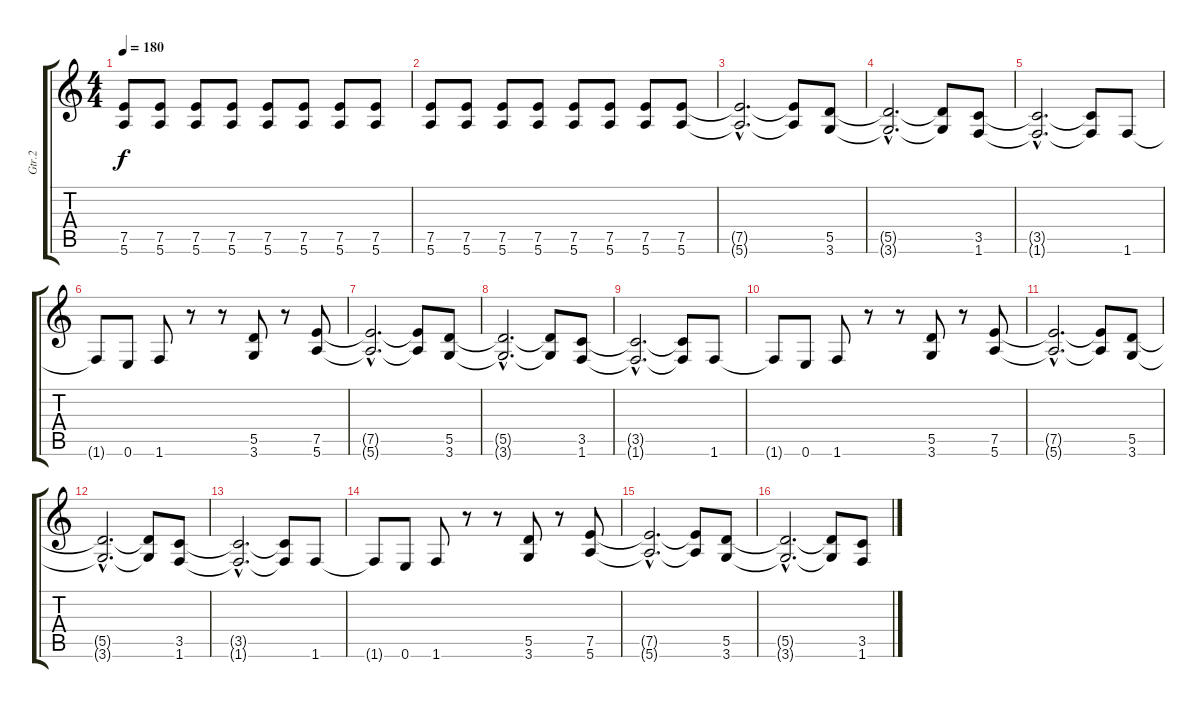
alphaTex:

\track ("Gtr.2" "Gtr.2") {instrument overdrivenguitar}
\staff {score tabs}
\tuning (E4 B3 G3 D3 A2 E2) {hide}
\ts (4 4)
\tempo 180
\clef g2
\ks c
(7.5{t} 5.6{t}).8{dy f} (7.5 5.6).8 (7.5 5.6).8 (7.5 5.6).8 (7.5 5.6).8 (7.5 5.6).8 (7.5 5.6).8 (7.5 5.6).8 |
(7.5 5.6).8 (7.5 5.6).8 (7.5 5.6).8 (7.5 5.6).8 (7.5 5.6).8 (7.5 5.6).8 (7.5 5.6).8 (7.5 5.6).8 |
(7.5{hac t} 5.6{hac t}).2{d} (7.5{t} 5.6{t}).8 (5.5 3.6).8 |
(5.5{hac t} 3.6{hac t}).2{d} (5.5{t} 3.6{t}).8 (3.5 1.6).8 |
(3.5{hac t} 1.6{hac t}).2{d} (3.5{t} 1.6{t}).8 1.6.8 |
1.6{t}.8 0.6.8 1.6.8 r.8 r.8 (5.5 3.6).8 r.8 (7.5 5.6).8 |
(7.5{hac t} 5.6{hac t}).2{d} (7.5{t} 5.6{t}).8 (5.5 3.6).8 |
(5.5{hac t} 3.6{hac t}).2{d} (5.5{t} 3.6{t}).8 (3.5 1.6).8 |
(3.5{hac t} 1.6{hac t}).2{d} (3.5{t} 1.6{t}).8 1.6.8 |
1.6{t}.8 0.6.8 1.6.8 r.8 r.8 (5.5 3.6).8 r.8 (7.5 5.6).8 |
(7.5{hac t} 5.6{hac t}).2{d} (7.5{t} 5.6{t}).8 (5.5 3.6).8 |
(5.5{hac t} 3.6{hac t}).2{d} (5.5{t} 3.6{t}).8 (3.5 1.6).8 |
(3.5{hac t} 1.6{hac t}).2{d} (3.5{t} 1.6{t}).8 1.6.8 |
1.6{t}.8 0.6.8 1.6.8 r.8 r.8 (5.5 3.6).8 r.8 (7.5 5.6).8 |
(7.5{hac t} 5.6{hac t}).2{d} (7.5{t} 5.6{t}).8 (5.5 3.6).8 |
(5.5{hac t} 3.6{hac t}).2{d} (5.5{t} 3.6{t}).8 (3.5 1.6).8
